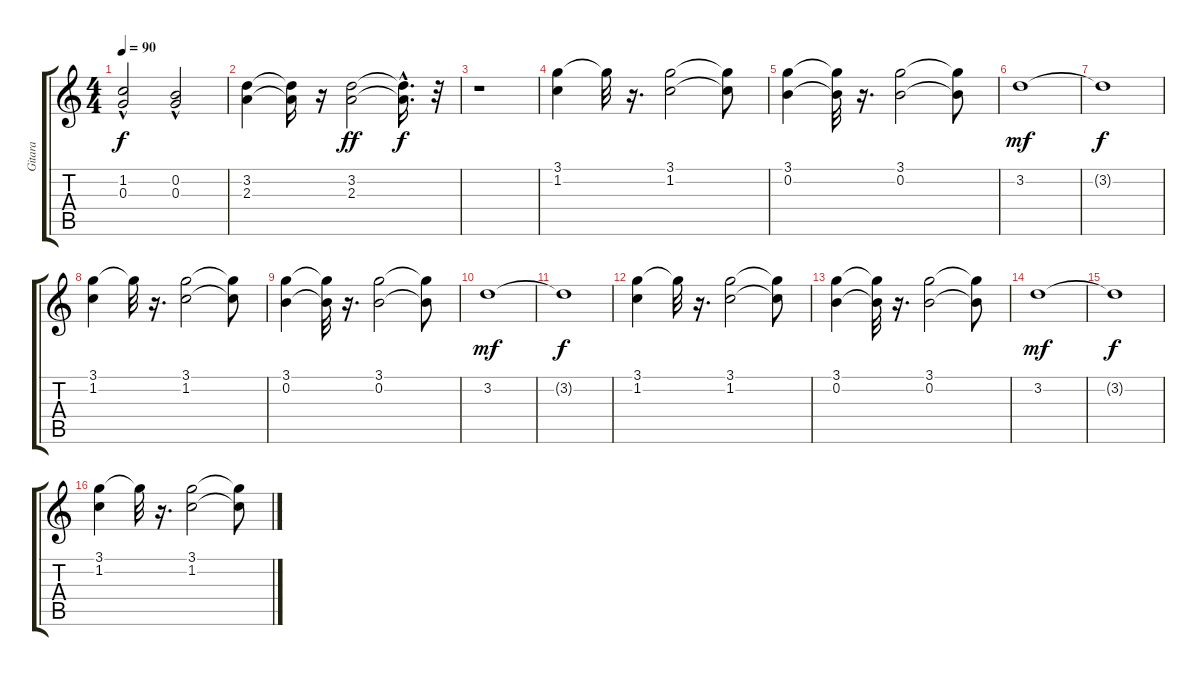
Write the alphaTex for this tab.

\track ("Gitara" "Gitara") {instrument distortionguitar}
\staff {score tabs}
\tuning (E4 B3 G3 D3 A2 E2) {hide}
\ts (4 4)
\tempo 90
\clef g2
\ks c
(1.2 0.3{hac}).2{dy f} (0.2 0.3{hac}).2 |
(3.2 2.3).4 (3.2{t} 2.3{t}).16 r.16 (3.2 2.3).2{dy ff} (3.2{hac t} 2.3{hac t}).16{d dy f} r.32 |
r.1 |
(3.1 1.2).4 3.1{t}.32 r.16{d} (3.1 1.2).2 (3.1{t} 1.2{t}).8 |
(3.1 0.2).4 (3.1{t} 0.2{t}).32 r.16{d} (3.1 0.2).2 (3.1{t} 0.2{t}).8 |
3.2.1{dy mf} |
3.2{t}.1{dy f} |
(3.1 1.2).4 3.1{t}.32 r.16{d} (3.1 1.2).2 (3.1{t} 1.2{t}).8 |
(3.1 0.2).4 (3.1{t} 0.2{t}).32 r.16{d} (3.1 0.2).2 (3.1{t} 0.2{t}).8 |
3.2.1{dy mf} |
3.2{t}.1{dy f} |
(3.1 1.2).4 3.1{t}.32 r.16{d} (3.1 1.2).2 (3.1{t} 1.2{t}).8 |
(3.1 0.2).4 (3.1{t} 0.2{t}).32 r.16{d} (3.1 0.2).2 (3.1{t} 0.2{t}).8 |
3.2.1{dy mf} |
3.2{t}.1{dy f} |
(3.1 1.2).4 3.1{t}.32 r.16{d} (3.1 1.2).2 (3.1{t} 1.2{t}).8
